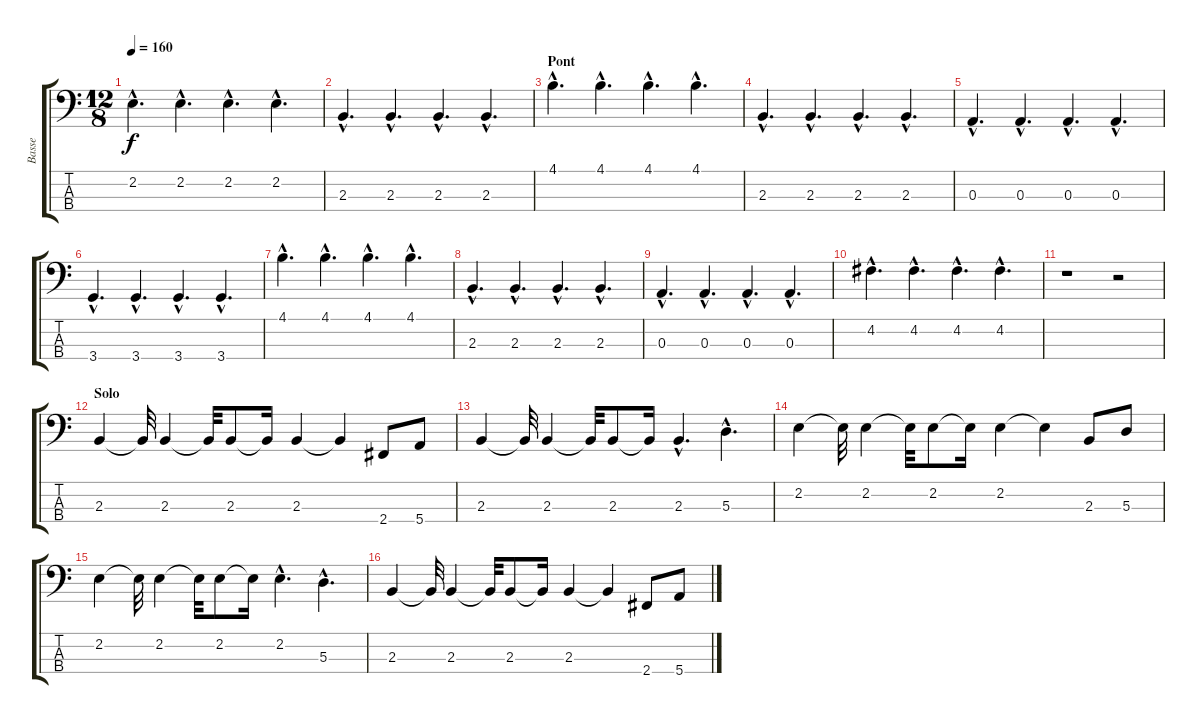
\track ("Basse" "Basse") {instrument electricbasspick}
\staff {score tabs}
\tuning (G2 D2 A1 E1) {hide}
\ts (12 8)
\tempo 160
\clef f4
\ks c
2.2{hac}.4{d dy f} 2.2{hac}.4{d} 2.2{hac}.4{d} 2.2{hac}.4{d} |
2.3{hac}.4{d} 2.3{hac}.4{d} 2.3{hac}.4{d} 2.3{hac}.4{d} |
\section ("" "Pont")
4.1{hac}.4{d} 4.1{hac}.4{d} 4.1{hac}.4{d} 4.1{hac}.4{d} |
2.3{hac}.4{d} 2.3{hac}.4{d} 2.3{hac}.4{d} 2.3{hac}.4{d} |
0.3{hac}.4{d} 0.3{hac}.4{d} 0.3{hac}.4{d} 0.3{hac}.4{d} |
3.4{hac}.4{d} 3.4{hac}.4{d} 3.4{hac}.4{d} 3.4{hac}.4{d} |
4.1{hac}.4{d} 4.1{hac}.4{d} 4.1{hac}.4{d} 4.1{hac}.4{d} |
2.3{hac}.4{d} 2.3{hac}.4{d} 2.3{hac}.4{d} 2.3{hac}.4{d} |
0.3{hac}.4{d} 0.3{hac}.4{d} 0.3{hac}.4{d} 0.3{hac}.4{d} |
4.2{hac}.4{d} 4.2{hac}.4{d} 4.2{hac}.4{d} 4.2{hac}.4{d} |
r.1 r.2 |
\section ("" "Solo")
2.3.4 2.3{t}.32 2.3.4 2.3{t}.32 2.3.8 2.3{t}.16 2.3.4 2.3{t}.4 2.4.8 5.4.8 |
2.3.4 2.3{t}.32 2.3.4 2.3{t}.32 2.3.8 2.3{t}.16 2.3{hac}.4{d} 5.3{hac}.4{d} |
2.2.4 2.2{t}.32 2.2.4 2.2{t}.32 2.2.8 2.2{t}.16 2.2.4 2.2{t}.4 2.3.8 5.3.8 |
2.2.4 2.2{t}.32 2.2.4 2.2{t}.32 2.2.8 2.2{t}.16 2.2{hac}.4{d} 5.3{hac}.4{d} |
2.3.4 2.3{t}.32 2.3.4 2.3{t}.32 2.3.8 2.3{t}.16 2.3.4 2.3{t}.4 2.4.8 5.4.8
